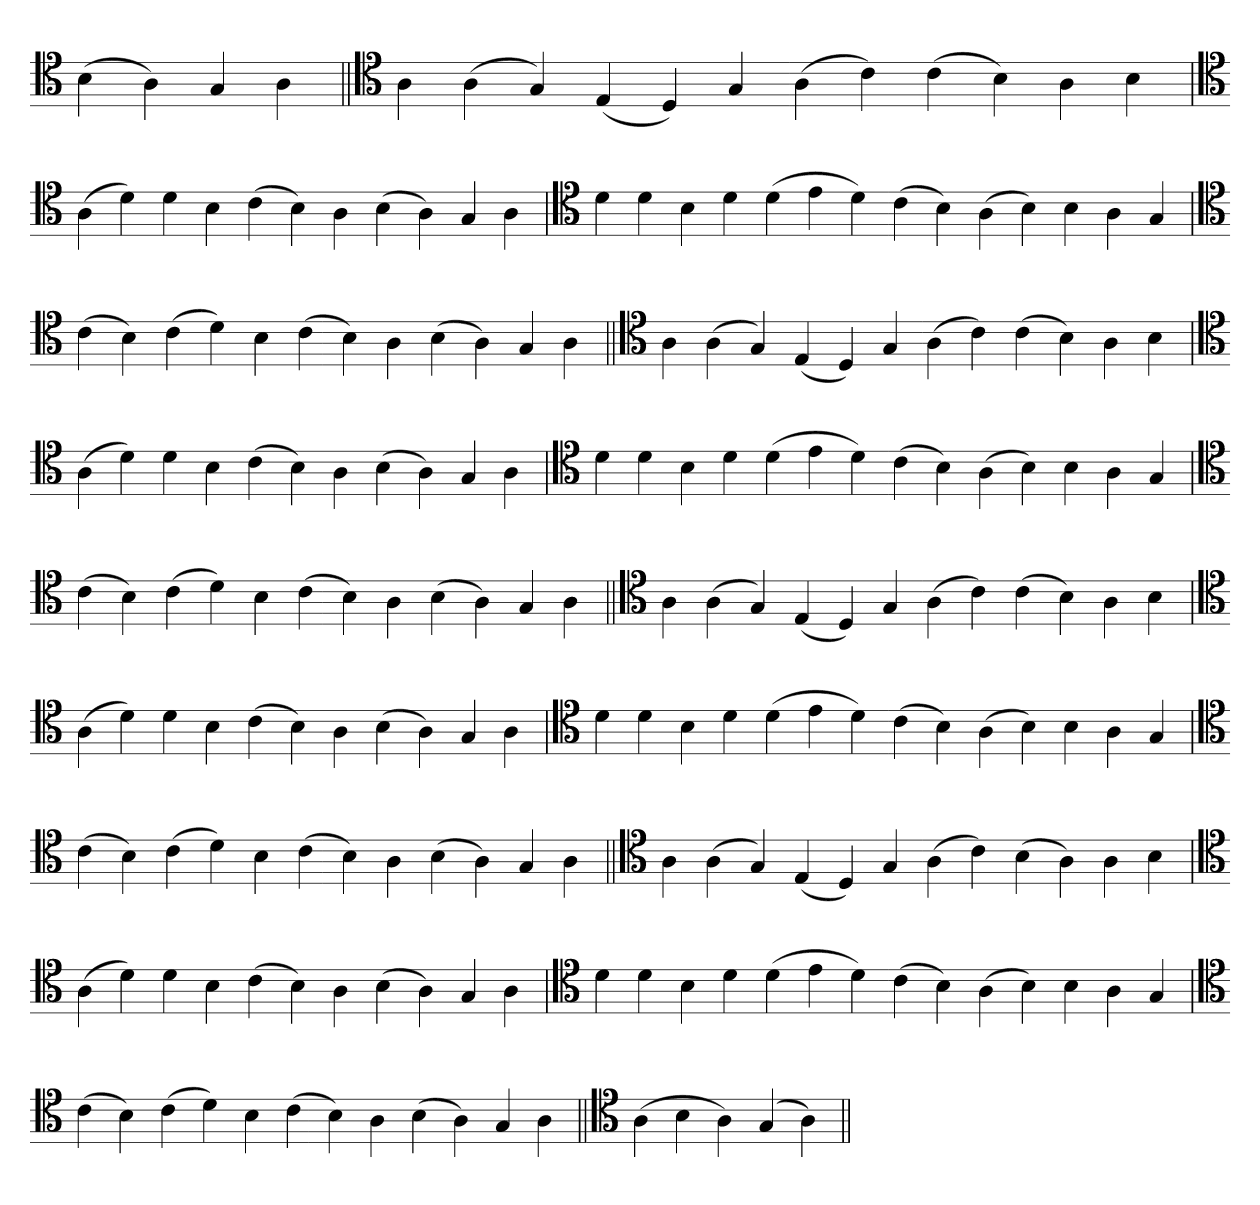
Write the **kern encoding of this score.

**kern
*part1
*staff1
*clefC4
=
(4B
4A)
4G
4A
=||
*clefC4
4A
(4A
4G)
(4E
4D)
4G
(4A
4c)
(4c
4B)
4A
4B
='
*clefC4
(4A
4d)
4d
4B
(4c
4B)
4A
(4B
4A)
4G
4A
=
*clefC4
4d
4d
4B
4d
(4d
4e
4d)
(4c
4B)
(4A
4B)
4B
4A
4G
='
*clefC4
(4c
4B)
(4c
4d)
4B
(4c
4B)
4A
(4B
4A)
4G
4A
=||
*clefC4
4A
(4A
4G)
(4E
4D)
4G
(4A
4c)
(4c
4B)
4A
4B
='
*clefC4
(4A
4d)
4d
4B
(4c
4B)
4A
(4B
4A)
4G
4A
=
*clefC4
4d
4d
4B
4d
(4d
4e
4d)
(4c
4B)
(4A
4B)
4B
4A
4G
='
*clefC4
(4c
4B)
(4c
4d)
4B
(4c
4B)
4A
(4B
4A)
4G
4A
=||
*clefC4
4A
(4A
4G)
(4E
4D)
4G
(4A
4c)
(4c
4B)
4A
4B
='
*clefC4
(4A
4d)
4d
4B
(4c
4B)
4A
(4B
4A)
4G
4A
=
*clefC4
4d
4d
4B
4d
(4d
4e
4d)
(4c
4B)
(4A
4B)
4B
4A
4G
='
*clefC4
(4c
4B)
(4c
4d)
4B
(4c
4B)
4A
(4B
4A)
4G
4A
=||
*clefC4
4A
(4A
4G)
(4E
4D)
4G
(4A
4c)
(4B
4A)
4A
4B
='
*clefC4
(4A
4d)
4d
4B
(4c
4B)
4A
(4B
4A)
4G
4A
=
*clefC4
4d
4d
4B
4d
(4d
4e
4d)
(4c
4B)
(4A
4B)
4B
4A
4G
='
*clefC4
(4c
4B)
(4c
4d)
4B
(4c
4B)
4A
(4B
4A)
4G
4A
=||
*clefC4
(4A
4B
4A)
(4G
4A)
=||
*-
